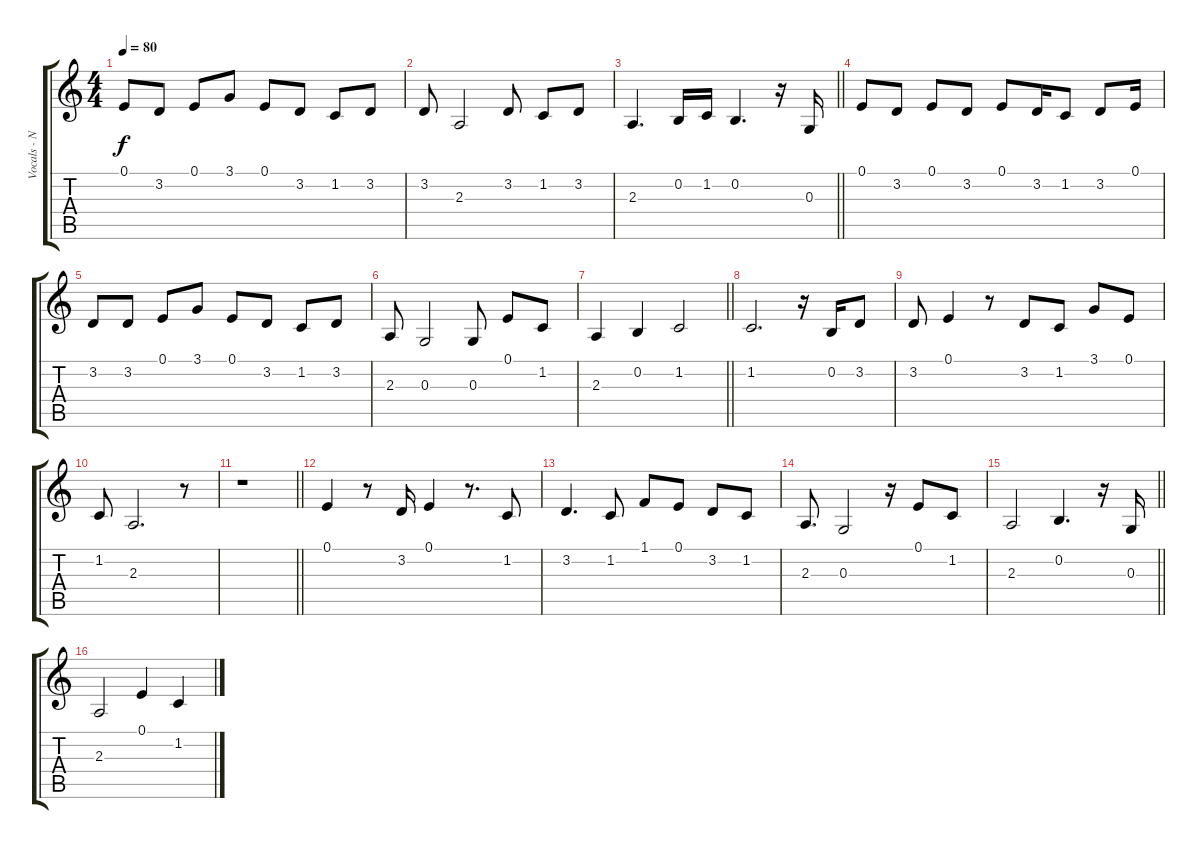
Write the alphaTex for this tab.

\track ("Vocals - Nick" "Vocals - N") {instrument clarinet}
\staff {score tabs}
\tuning (E4 B3 G3 D3 A2 E2) {hide}
\ts (4 4)
\tempo 80
\clef g2
\ks c
0.1.8{dy f} 3.2.8 0.1.8 3.1.8 0.1.8 3.2.8 1.2.8 3.2.8 |
3.2.8 2.3.2 3.2.8 1.2.8 3.2.8 |
\barLineRight lightlight
2.3.4{d} 0.2.16 1.2.16 0.2.4{d} r.16 0.3.16 |
0.1.8 3.2.8 0.1.8 3.2.8 0.1.8 3.2.16 1.2.8 3.2.8 0.1.16 |
3.2.8 3.2.8 0.1.8 3.1.8 0.1.8 3.2.8 1.2.8 3.2.8 |
2.3.8 0.3.2 0.3.8 0.1.8 1.2.8 |
\barLineRight lightlight
2.3.4 0.2.4 1.2.2 |
1.2.2{d} r.16 0.2.16 3.2.8 |
3.2.8 0.1.4 r.8 3.2.8 1.2.8 3.1.8 0.1.8 |
1.2.8 2.3.2{d} r.8 |
\barLineRight lightlight
r.1 |
0.1.4 r.8 3.2.16 0.1.4 r.8{d} 1.2.8 |
3.2.4{d} 1.2.8 1.1.8 0.1.8 3.2.8 1.2.8 |
2.3.8{d} 0.3.2 r.16 0.1.8 1.2.8 |
\barLineRight lightlight
2.3.2 0.2.4{d} r.16 0.3.16 |
2.3.2 0.1.4 1.2.4
